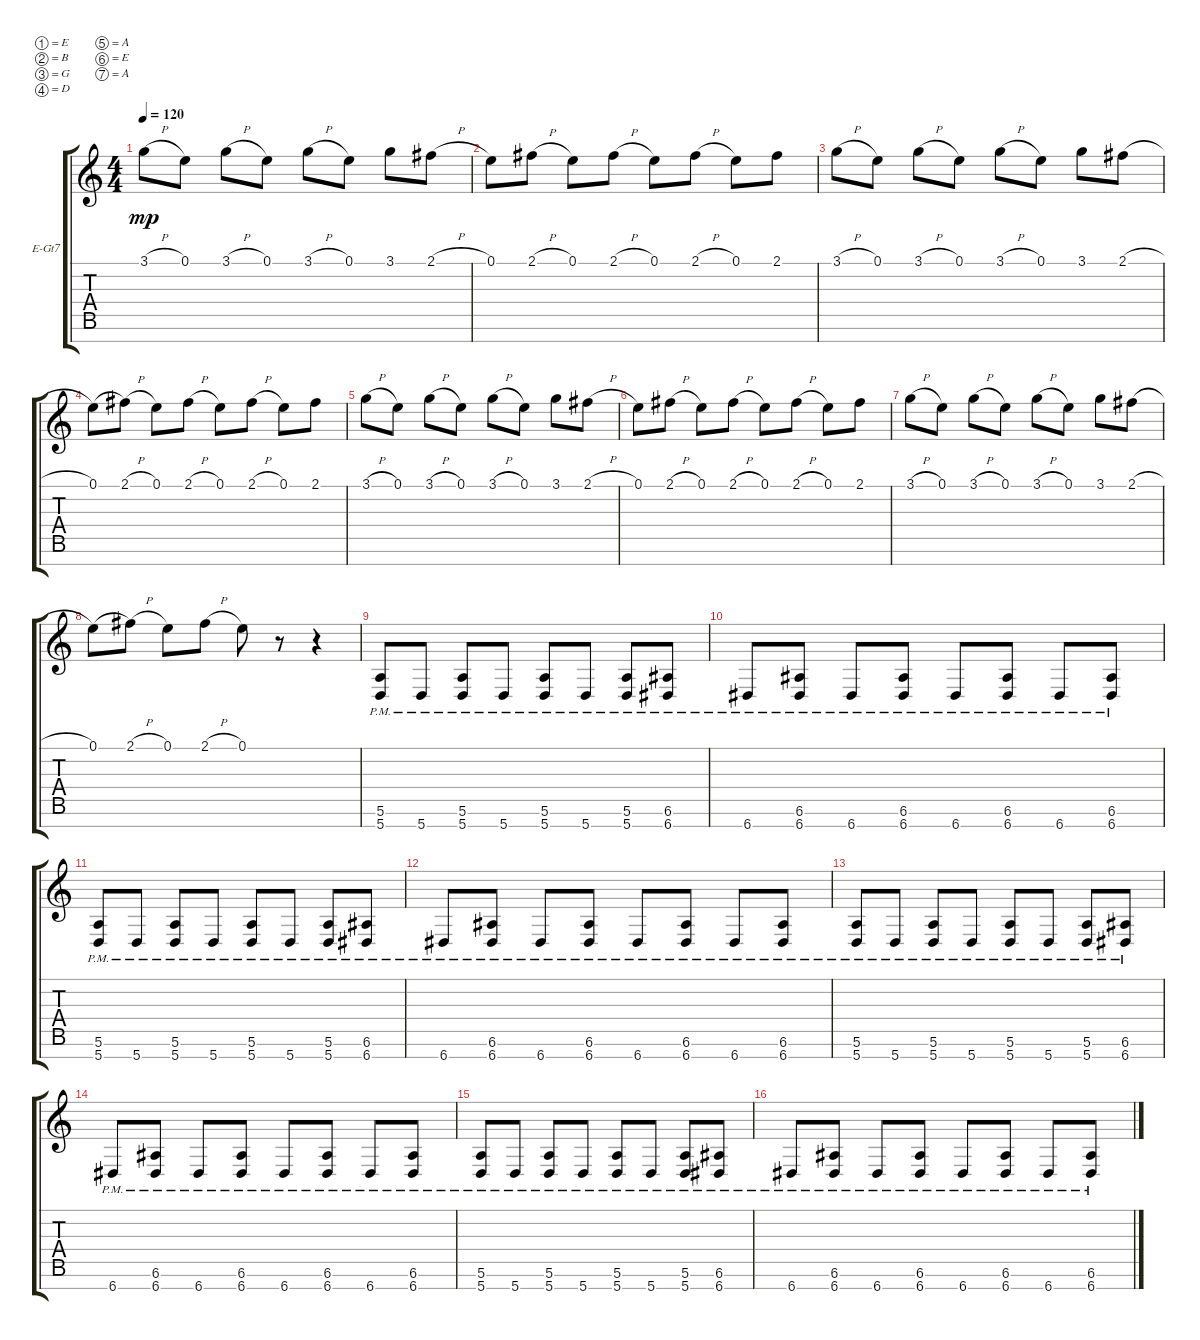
\defaultSystemsLayout 4
\bracketExtendMode groupsimilarinstruments
\firstSystemTrackNameOrientation horizontal
\otherSystemsTrackNameOrientation horizontal
\track ("Electric Guitar" "E-Gt7") {instrument distortionguitar}
\staff {score tabs}
\tuning (E4 B3 G3 D3 A2 E2 A1)
\ts (4 4)
\tempo 120
\clef g2
\ks c
3.1{h}.8{dy mp instrument distortionguitar} 0.1.8 3.1{h}.8 0.1.8 3.1{h}.8 0.1.8 3.1.8 2.1{h}.8 |
0.1.8 2.1{h}.8 0.1.8 2.1{h}.8 0.1.8 2.1{h}.8 0.1.8 2.1.8 |
3.1{h}.8 0.1.8 3.1{h}.8 0.1.8 3.1{h}.8 0.1.8 3.1.8 2.1{h}.8 |
0.1.8{legatoorigin} 2.1{h}.8 0.1.8 2.1{h}.8 0.1.8 2.1{h}.8 0.1.8 2.1.8 |
3.1{h}.8 0.1.8 3.1{h}.8 0.1.8 3.1{h}.8 0.1.8 3.1.8 2.1{h}.8 |
0.1.8 2.1{h}.8 0.1.8 2.1{h}.8 0.1.8 2.1{h}.8 0.1.8 2.1.8 |
3.1{h}.8 0.1.8 3.1{h}.8 0.1.8 3.1{h}.8 0.1.8 3.1.8 2.1{h}.8 |
0.1.8{legatoorigin} 2.1{h}.8 0.1.8 2.1{h}.8 0.1.8 r.8 r.4 |
(5.7{pm} 5.6{pm}).8 5.7{pm}.8 (5.7{pm} 5.6{pm}).8 5.7{pm}.8 (5.7{pm} 5.6{pm}).8 5.7{pm}.8 (5.7{pm} 5.6{pm}).8 (6.7{pm} 6.6{pm}).8 |
6.7{pm}.8 (6.7{pm} 6.6{pm}).8 6.7{pm}.8 (6.7{pm} 6.6{pm}).8 6.7{pm}.8 (6.7{pm} 6.6{pm}).8 6.7{pm}.8 (6.7{pm} 6.6{pm}).8 |
(5.7{pm} 5.6{pm}).8 5.7{pm}.8 (5.7{pm} 5.6{pm}).8 5.7{pm}.8 (5.7{pm} 5.6{pm}).8 5.7{pm}.8 (5.7{pm} 5.6{pm}).8 (6.7{pm} 6.6{pm}).8 |
6.7{pm}.8 (6.7{pm} 6.6{pm}).8 6.7{pm}.8 (6.7{pm} 6.6{pm}).8 6.7{pm}.8 (6.7{pm} 6.6{pm}).8 6.7{pm}.8 (6.7{pm} 6.6{pm}).8 |
(5.7{pm} 5.6{pm}).8 5.7{pm}.8 (5.7{pm} 5.6{pm}).8 5.7{pm}.8 (5.7{pm} 5.6{pm}).8 5.7{pm}.8 (5.7{pm} 5.6{pm}).8 (6.7{pm} 6.6{pm}).8 |
6.7{pm}.8 (6.7{pm} 6.6{pm}).8 6.7{pm}.8 (6.7{pm} 6.6{pm}).8 6.7{pm}.8 (6.7{pm} 6.6{pm}).8 6.7{pm}.8 (6.7{pm} 6.6{pm}).8 |
(5.7{pm} 5.6{pm}).8 5.7{pm}.8 (5.7{pm} 5.6{pm}).8 5.7{pm}.8 (5.7{pm} 5.6{pm}).8 5.7{pm}.8 (5.7{pm} 5.6{pm}).8 (6.7{pm} 6.6{pm}).8 |
6.7{pm}.8 (6.7{pm} 6.6{pm}).8 6.7{pm}.8 (6.7{pm} 6.6{pm}).8 6.7{pm}.8 (6.7{pm} 6.6{pm}).8 6.7{pm}.8 (6.7{pm} 6.6{pm}).8
